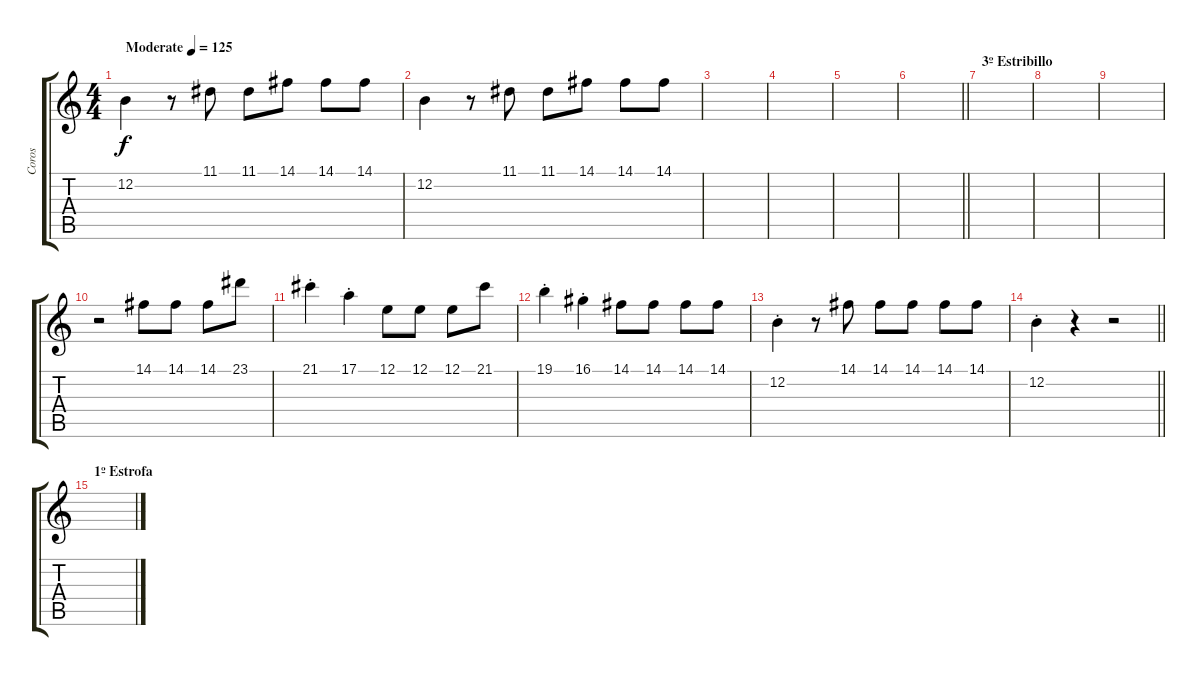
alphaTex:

\track ("Coros" "Coros") {instrument clarinet}
\staff {score tabs}
\tuning (E4 B3 G3 D3 A2 E2) {hide}
\ts (4 4)
\tempo (125 "Moderate")
\clef g2
\ks c
12.2.4{dy f instrument clarinet} r.8 11.1.8 11.1.8 14.1.8 14.1.8 14.1.8 |
12.2.4 r.8 11.1.8 11.1.8 14.1.8 14.1.8 14.1.8 |
|
|
|
\barLineRight lightlight
|
\section ("" "3º Estribillo")
|
|
|
r.2 14.1.8 14.1.8 14.1.8 23.1.8 |
21.1{st}.4 17.1{st}.4 12.1.8 12.1.8 12.1.8 21.1.8 |
19.1{st}.4 16.1{st}.4 14.1.8 14.1.8 14.1.8 14.1.8 |
12.2{st}.4 r.8 14.1.8 14.1.8 14.1.8 14.1.8 14.1.8 |
\barLineRight lightlight
12.2{st}.4 r.4 r.2 |
\section ("" "1º Estrofa")
